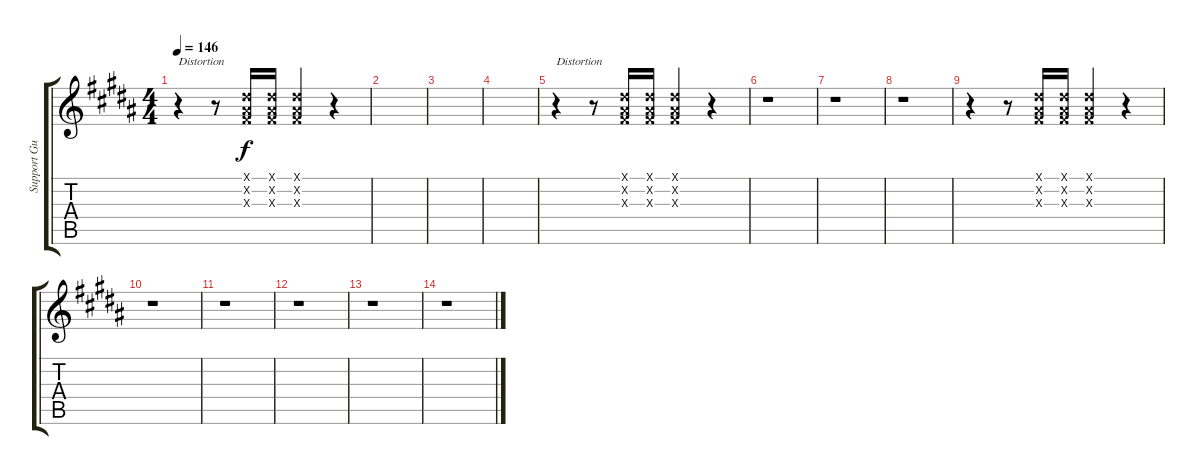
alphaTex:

\track ("Support Guitar" "Support Gu") {instrument distortionguitar}
\staff {score tabs}
\tuning (E4 B3 G3 D3 A2 E2) {hide}
\ts (4 4)
\tempo 146
\clef g2
\ks b
r.4{txt "Distortion" dy f instrument distortionguitar} r.8 (-1.1{x} -1.2{x} -1.3{x}).16 (-1.1{x} -1.2{x} -1.3{x}).16 (-1.1{x} -1.2{x} -1.3{x}).4 r.4 |
|
|
|
r.4{txt "Distortion" instrument distortionguitar} r.8 (-1.1{x} -1.2{x} -1.3{x}).16 (-1.1{x} -1.2{x} -1.3{x}).16 (-1.1{x} -1.2{x} -1.3{x}).4 r.4 |
r.1 |
r.1 |
r.1 |
r.4 r.8 (-1.1{x} -1.2{x} -1.3{x}).16 (-1.1{x} -1.2{x} -1.3{x}).16 (-1.1{x} -1.2{x} -1.3{x}).4 r.4 |
r.1 |
r.1 |
r.1 |
r.1 |
r.1
